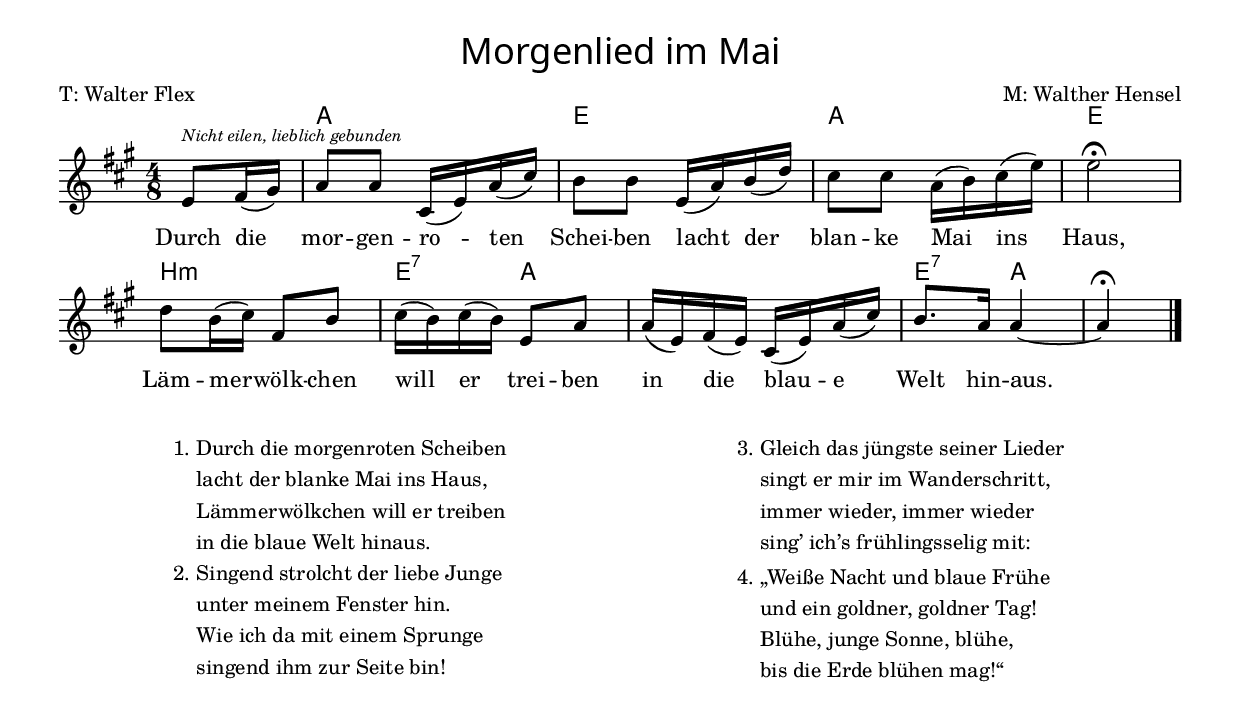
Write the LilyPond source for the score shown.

\version "2.12.0"
#(ly:set-option (quote no-point-and-click))
%#(set-global-staff-size 18)

\header{
	title = \markup{\override #'(font-name . "DelitschAntiqua") "Morgenlied im Mai"}
	poet = "T: Walter Flex"
	composer = "M: Walther Hensel"
%	instrument = "2 voc + git"
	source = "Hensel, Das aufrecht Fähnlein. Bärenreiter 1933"
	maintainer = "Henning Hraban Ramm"
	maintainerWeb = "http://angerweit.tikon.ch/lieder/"
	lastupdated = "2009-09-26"
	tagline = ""
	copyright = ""
}

\paper {
	#(define fonts (make-pango-font-tree "TeX Gyre Schola" "TeX Gyre Heros" "Courier New" (/ 18 20)))
	indent = 0\cm
	%line-width = 123\mm
	ragged-bottom = ##t
	ragged-last-bottom = ##t
}

global = {
	\clef treble
	\key a \major
	\time 4/8
}

akkorde = \chordmode {
	\partial 4 s4 |
	a2 | e |
	a | e |
	b:m | e4:7 a |
	a2 | e4:7 a~
	\partial 4 a4
}

dynamics = \relative c {
	r4\mp
}

oberstimme = \relative c' {
	%\voiceOne
	\partial 4 e8^\markup{\tiny\italic "Nicht eilen, lieblich gebunden"} fis16( gis) |
	a8 a cis,16( e) a( cis) |
	b8 b e,16( a) b( d) |
	cis8 cis a16( b) cis( e) |
	e2\fermata |
	d8 b16( cis) fis,8 b |
	cis16( b) cis( b) e,8 a |
	a16( e) fis( e) cis( e) a( cis) |
	b8. a16 a4~ 
	\partial 4 a\fermata
	\bar "|."
}

text = \lyricmode {
	Durch die mor -- gen -- ro -- ten Schei -- ben
	lacht der blan -- ke Mai ins Haus,
	Läm -- mer -- wölk -- chen will er trei -- ben
	in die blau -- e Welt hin -- aus.
}

% Papier-Ausgabe
\score {
	<<
		%\override Score . TitleText #'font-name = #"DelitschAntiqua"
		%\override Score . LyricText #'font-name = #"DelitschAntiqua"
		%\override Score . LyricText #'font-shape = #'regular
		%\override Score . LyricText #'font-size = #12 % default: 12/20 * staff-size
		%\override Score . StanzaNumber #'font-name = #"Gentium"
		\override Score . BarNumber #'break-visibility = #all-invisible
		\context ChordNames {
			\germanChords
			\set chordChanges = ##t
			\akkorde
		}
		\context Staff = Oben <<
			\global
			\context Voice = "eins" \oberstimme
		>>
		\lyricsto "eins" \new Lyrics { \text }
		%{
		\context Staff = Unten <<
			\global
			\context Voice = "zwei" \unterstimme
		>>
		%}
	>>
	\layout { }
}
\markup{}
\markup {
	\fill-line {
		\hspace #0.1 % Abstand vom linken Rand
		\column {
			\line { "1."
				\column {
					"Durch die morgenroten Scheiben"
					"lacht der blanke Mai ins Haus,"
					"Lämmerwölkchen will er treiben"
					"in die blaue Welt hinaus."
				}
			}
			\hspace #0.2 % Abstand zwischen Strophen
			\line { "2."
				\column {
					"Singend strolcht der liebe Junge"
					"unter meinem Fenster hin."
					"Wie ich da mit einem Sprunge"
					"singend ihm zur Seite bin!"
				}
			}
		}
		\hspace #0.1  % Abstand zwischen Spalten
		\column {
			\line { "3."
				\column {
					"Gleich das jüngste seiner Lieder"
					"singt er mir im Wanderschritt,"
					"immer wieder, immer wieder"
					"sing’ ich’s frühlingsselig mit:"
				}
			}
			\hspace #0.2 % Abstand zwischen Strophen
			\line { "4."
				\column {
					"„Weiße Nacht und blaue Frühe"
					"und ein goldner, goldner Tag!"
					"Blühe, junge Sonne, blühe,"
					"bis die Erde blühen mag!“"
				}
			}
		}
		\hspace #0.1 % Abstand zum rechten Rand
	}
}

% MIDI
\score {
	\unfoldRepeats {
		<<
			\context Staff = chords <<
				\set Staff.midiInstrument = "fx 4 (atmosphere)"
				\context Voice = vchords {
					\transpose c c, << \dynamics \akkorde >>
				}
			>>
			\context Staff = ober <<
				%\set Staff.midiInstrument = "violin"
				\context Voice = vober \oberstimme
			>>
			\context Staff = unter <<
				\set Staff.midiInstrument = "recorder"
				\context Voice = vunter \oberstimme
			>>
		>>
	}
	\midi{
		\context { \Score
			tempoWholesPerMinute = #(ly:make-moment 80 4)
		}
	}
}
